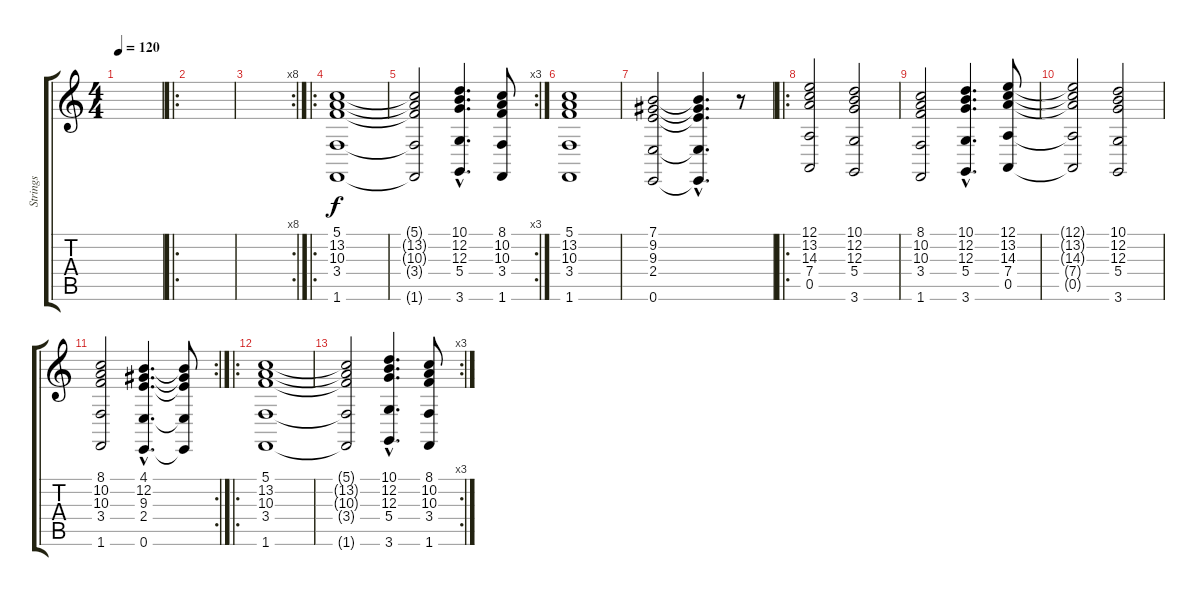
\track ("Strings" "Strings") {instrument stringensemble2}
\staff {score tabs}
\tuning (E4 B3 G3 D3 A2 E2) {hide}
\ts (4 4)
\tempo 120
\clef g2
\ks c
|
\ro
|
\rc 8
|
\ro
(5.1 13.2 10.3 3.4 1.6).1 |
\rc 3
(5.1{t} 13.2{t} 10.3{t} 3.4{t} 1.6{t}).2 (10.1{hac} 12.2{hac} 12.3{hac} 5.4{hac} 3.6{hac}).4{d} (8.1 10.2 10.3 3.4 1.6).8 |
(5.1 13.2 10.3 3.4 1.6).1 |
(7.1 9.2 9.3 2.4 0.6).2 (7.1{hac t} 9.2{hac t} 9.3{hac t} 2.4{hac t} 0.6{hac t}).4{d} r.8 |
\ro
(12.1 13.2 14.3 7.4 0.5).2 (10.1 12.2 12.3 5.4 3.6).2 |
(8.1 10.2 10.3 3.4 1.6).2 (10.1{hac} 12.2{hac} 12.3{hac} 5.4{hac} 3.6{hac}).4{d} (12.1 13.2 14.3 7.4 0.5).8 |
(12.1{t} 13.2{t} 14.3{t} 7.4{t} 0.5{t}).2 (10.1 12.2 12.3 5.4 3.6).2 |
\rc 2
(8.1 10.2 10.3 3.4 1.6).2 (4.1{hac} 12.2{hac} 9.3{hac} 2.4{hac} 0.6{hac}).4{d} (4.1{t} 12.2{t} 9.3{t} 2.4{t} 0.6{t}).8 |
\ro
(5.1 13.2 10.3 3.4 1.6).1 |
\rc 3
(5.1{t} 13.2{t} 10.3{t} 3.4{t} 1.6{t}).2 (10.1{hac} 12.2{hac} 12.3{hac} 5.4{hac} 3.6{hac}).4{d} (8.1 10.2 10.3 3.4 1.6).8
